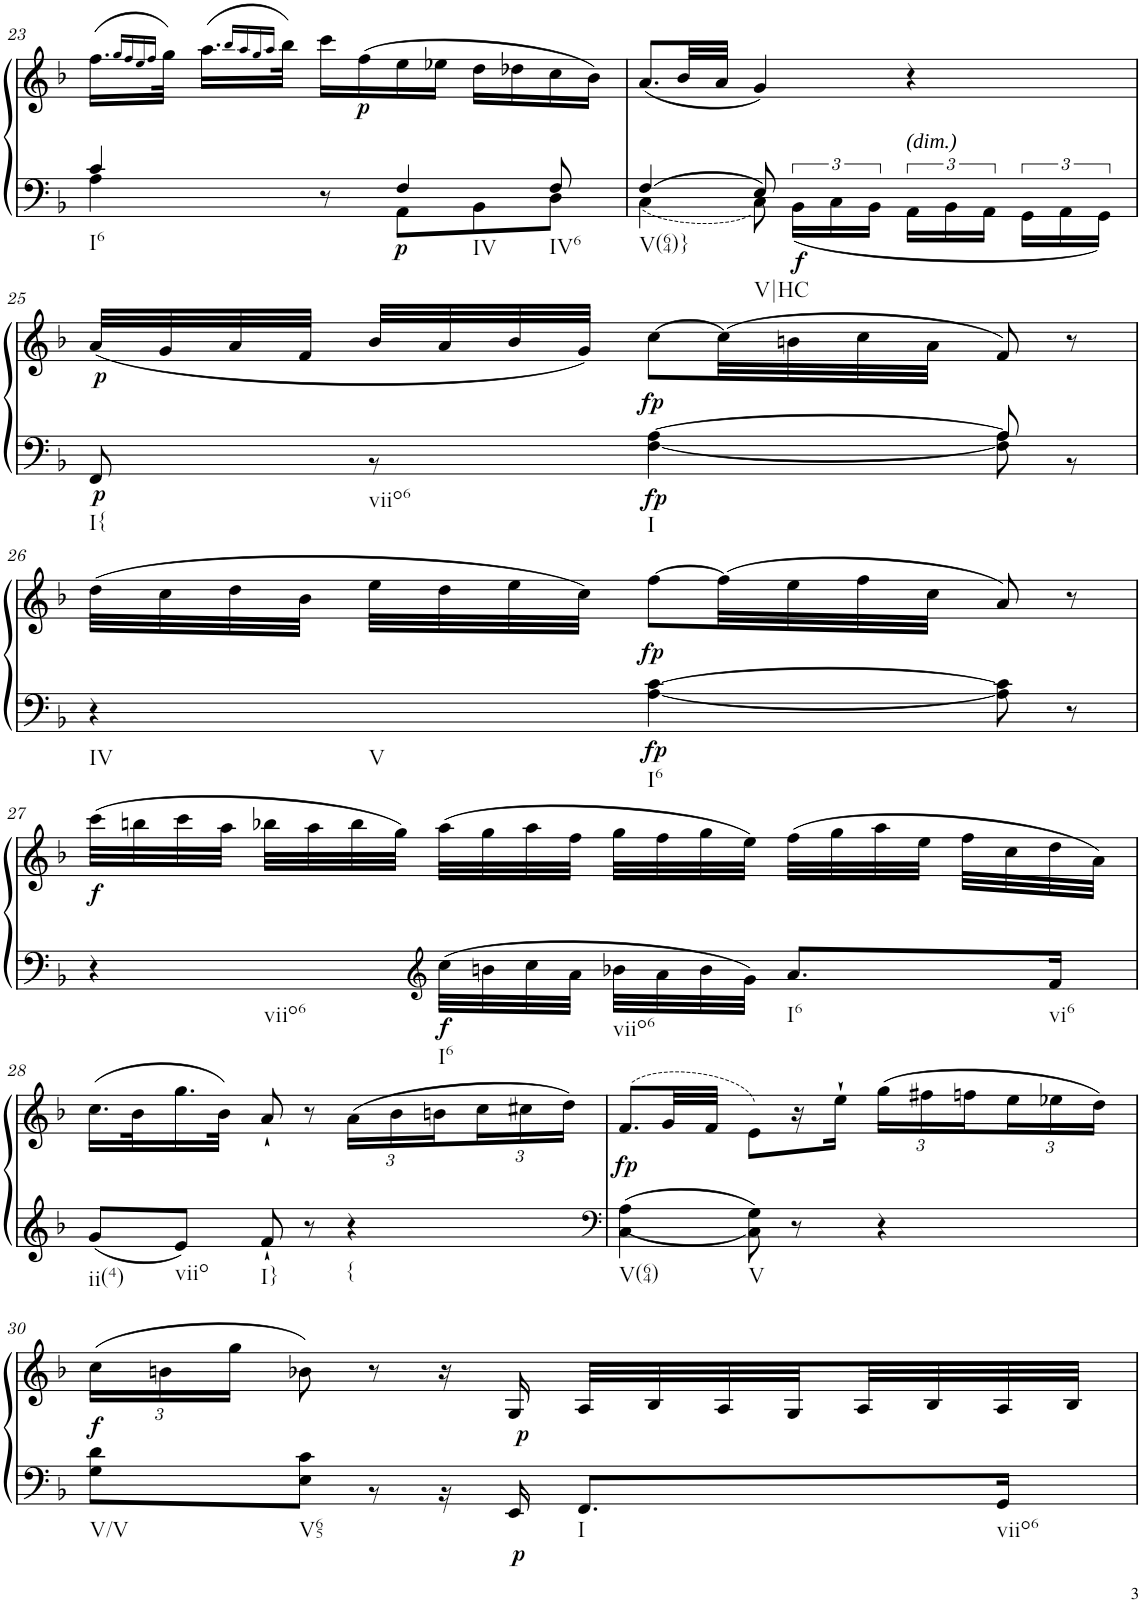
**kern	**kern	**dynam
*part1	*part1	*part1
*staff2	*staff1	*staff1/2
*I"Klavier linke Hand	*	*
!!LO:PB:g=z
*clefF4	*clefG2	*
*k[b-]	*k[b-]	*
*M3/4	*M3/4	*
=23	=23	=23
*^	*	*
!LO:TX:b:t=I6	!	!	!
4c/	4A\	(16.ff\LL	.
.	.	16qgg/LL	.
.	.	16qff/	.
.	.	16qee/	.
.	.	16qff/JJ	.
.	.	32gg\JJk)	.
.	.	(16.aa\LL	.
.	.	16qbb-/LL	.
.	.	16qaa/	.
.	.	16qgg/	.
.	.	16qaa/JJ	.
.	.	32bb-\JJk)	.
8r	8ryy	16ccc\LL	.
!	!	!	!LO:DY:b
.	.	(16ff\	p
!LO:TX:b:t=IV	!	!	!
!	!	!	!LO:DY:b=2
4F/	8AA\L	16ee\	p
.	.	16ee-X\JJ	.
.	8BB-\	16dd\LL	.
.	.	16dd-X\	.
!LO:TX:b:t=IV6	!	!	!
8F/	8D\J	16cc\	.
.	.	16b-\JJ)	.
=24	=24	=24	=24
!LO:TX:b:t=V(64)}	!	!	!
4F/	4C\	(8.a/L	.
.	.	32b-/LL	.
.	.	32a/JJJ	.
!LO:TX:b:t=V|HC	!	!	!
8E/	8C\	4g/)	.
!	!	!	!LO:DY:b=2
8ryy	24BB-\LL	.	f
.	24C\	.	.
.	24BB-\JJ	.	.
!	!	!LO:TX:b:i:t=(dim.)	!
4ryy	24AA\LL	4r	.
.	24BB-\	.	.
.	24AA\JJ	.	.
.	24GG\LL	.	.
.	24AA\	.	.
.	24GG\JJ	.	.
!!LO:LB:g=z
=25	=25	=25	=25
!LO:TX:b:t=I{	!	!	!
!LO:TX:b:t=viio6	!	!	!
!	!	!	!LO:DY:b=2
!	!	!	!LO:DY:n=1:b
4ryy	8FF/	(32a/LLL	p p
.	.	32g/	.
.	.	32a/	.
.	.	32f/JJJ	.
.	8r	32b-/LLL	.
.	.	32a/	.
.	.	32b-/	.
.	.	32g/JJJ)	.
!LO:TX:b:t=I	!	!	!
!	!	!	!LO:DY:n=2:b=2
!	!	!	!LO:DY:n=3:b
[>4A\	[4F\	[8cc\L	fp fp
.	.	(32cc\LL]	.
.	.	32bn\	.
.	.	32cc\	.
.	.	32a\JJJ	.
8A/]	8F\] 8A\	8f/)	.
8ryy	8r	8r	.
!!LO:LB:g=z
=26	=26	=26	=26
!LO:TX:b:t=IV	!	!	!
!LO:TX:b:t=V	!	!	!
*v	*v	*	*
4r	(32dd\LLL	.
.	32cc\	.
.	32dd\	.
.	32b-\JJJ	.
.	32ee\LLL	.
.	32dd\	.
.	32ee\	.
.	32cc\JJJ)	.
!LO:TX:b:t=I6	!	!
!	!	!LO:DY:b=2
!	!	!LO:DY:n=1:b
[4A\ [4c\	[8ff\L	fp fp
.	(32ff\LL]	.
.	32ee\	.
.	32ff\	.
.	32cc\JJJ	.
8A\] 8c\]	8a/)	.
8r	8r	.
!!LO:LB:g=z
=27	=27	=27
!LO:TX:b:t=viio6	!	!
!	!	!LO:DY:b
4r	(32ccc\LLL	f
.	32bbn\	.
.	32ccc\	.
.	32aa\JJJ	.
.	32bb-X\LLL	.
.	32aa\	.
.	32bb-\	.
.	32gg\JJJ)	.
*clefG2	*	*
!LO:TX:b:t=I6	!	!
!	!	!LO:DY:b=2
32cc\LLL	(32aa\LLL	f
32bn\	32gg\	.
32cc\	32aa\	.
32a\JJJ	32ff\JJJ	.
!LO:TX:b:t=viio6	!	!
32b-X\LLL	32gg\LLL	.
32a\	32ff\	.
32b-\	32gg\	.
32g\JJJ	32ee\JJJ)	.
!LO:TX:b:t=I6	!	!
8.a/L	(32ff\LLL	.
.	32gg\	.
.	32aa\	.
.	32ee\JJJ	.
.	32ff\LLL	.
.	32cc\	.
!LO:TX:b:t=vi6	!	!
16f/Jk	32dd\	.
.	32a\JJJ)	.
!!LO:LB:g=z
=28	=28	=28
!LO:TX:b:t=ii(4)	!	!
8g/L	(16.cc\LL	.
.	32b-\K	.
!LO:TX:b:t=viio	!	!
8e/J	16.gg\	.
.	32b-\JJk)	.
!LO:TX:b:t=I}	!	!
8f`/	8a`/	.
8r	8r	.
*	*Xbrackettup	*
!LO:TX:b:t={	!	!
4r	(24a\LL	.
.	24b-\	.
.	24bn\	.
.	24cc\	.
.	24cc#X\	.
.	24dd\JJ)	.
=29	=29	=29
*clefF4	*	*
!LO:TX:b:t=V(64)	!	!
!	!	!LO:DY:b
4C\ 4A\	(8.f/L	fp
.	32g/LL	.
.	32f/JJJ	.
!LO:TX:b:t=V	!	!
8C\ 8G\	8e\L)	.
8r	16r	.
.	16ee`\JJ	.
4r	(24gg\LL	.
.	24ff#X\	.
.	24ffn\	.
.	24ee\	.
.	24ee-X\	.
.	24dd\JJ)	.
!!LO:LB:g=z
=30	=30	=30
*^	*	*
!LO:TX:b:t=V/V	!	!	!
!	!	!	!LO:DY:b
8G\ 8d\L	4ryy	(24cc\LL	f
.	.	24bn\	.
.	.	24gg\JJ	.
!LO:TX:b:t=V65	!	!	!
8E\ 8c\J	.	8b-X\)	.
4ryy	8r	8r	.
.	16r	16r	.
!	!	!	!LO:DY:b=2
!	!	!	!LO:DY:n=1:a=2
.	16EE/	16G/	p p
!LO:TX:b:t=I	!	!	!
!LO:TX:b:t=viio6	!	!	!
4ryy	8.FF/L	32A/LLL	.
.	.	32B-/	.
.	.	32A/	.
.	.	32G/	.
.	.	32A/	.
.	.	32B-/	.
.	16GG/Jk	32A/	.
.	.	32B-/JJJ	.
*v	*v	*	*
=	=	=
*-	*-	*-
